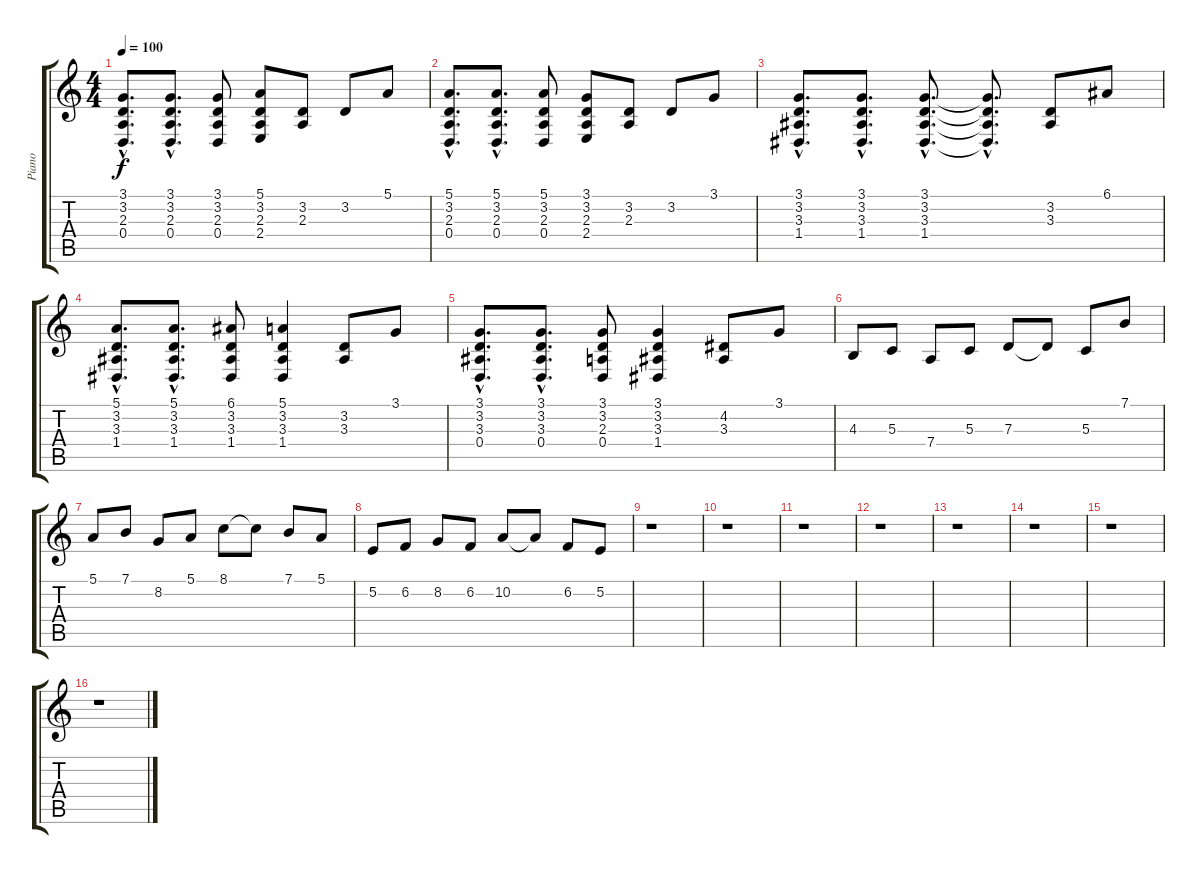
\track ("Piano" "Piano") {instrument brightacousticpiano}
\staff {score tabs}
\tuning (E4 B3 G3 D3 A2 E2) {hide}
\ts (4 4)
\tempo 100
\clef g2
\ks c
(3.1{hac} 3.2{hac} 2.3{hac} 0.4{hac}).8{d dy f} (3.1{hac} 3.2{hac} 2.3{hac} 0.4{hac}).8{d} (3.1 3.2 2.3 0.4).8 (5.1 3.2 2.3 2.4).8 (3.2 2.3).8 3.2.8 5.1.8 |
(5.1{hac} 3.2{hac} 2.3{hac} 0.4{hac}).8{d} (5.1{hac} 3.2{hac} 2.3{hac} 0.4{hac}).8{d} (5.1 3.2 2.3 0.4).8 (3.1 3.2 2.3 2.4).8 (3.2 2.3).8 3.2.8 3.1.8 |
(3.1{hac} 3.2{hac} 3.3{hac} 1.4{hac}).8{d} (3.1{hac} 3.2{hac} 3.3{hac} 1.4{hac}).8{d} (3.1{hac} 3.2{hac} 3.3{hac} 1.4{hac}).8{d} (3.1{hac t} 3.2{hac t} 3.3{hac t} 1.4{hac t}).8{d} (3.2 3.3).8 6.1.8 |
(5.1{hac} 3.2{hac} 3.3{hac} 1.4{hac}).8{d} (5.1{hac} 3.2{hac} 3.3{hac} 1.4{hac}).8{d} (6.1 3.2 3.3 1.4).8 (5.1 3.2 3.3 1.4).4 (3.2 3.3).8 3.1.8 |
(3.1{hac} 3.2{hac} 3.3{hac} 0.4{hac}).8{d} (3.1{hac} 3.2{hac} 3.3{hac} 0.4{hac}).8{d} (3.1 3.2 2.3 0.4).8 (3.1 3.2 3.3 1.4).4 (4.2 3.3).8 3.1.8 |
4.3.8 5.3.8 7.4.8 5.3.8 7.3.8 7.3{t}.8 5.3.8 7.1.8 |
5.1.8 7.1.8 8.2.8 5.1.8 8.1.8 8.1{t}.8 7.1.8 5.1.8 |
5.2.8 6.2.8 8.2.8 6.2.8 10.2.8 10.2{t}.8 6.2.8 5.2.8 |
r.1 |
r.1 |
r.1 |
r.1 |
r.1 |
r.1 |
r.1 |
r.1
